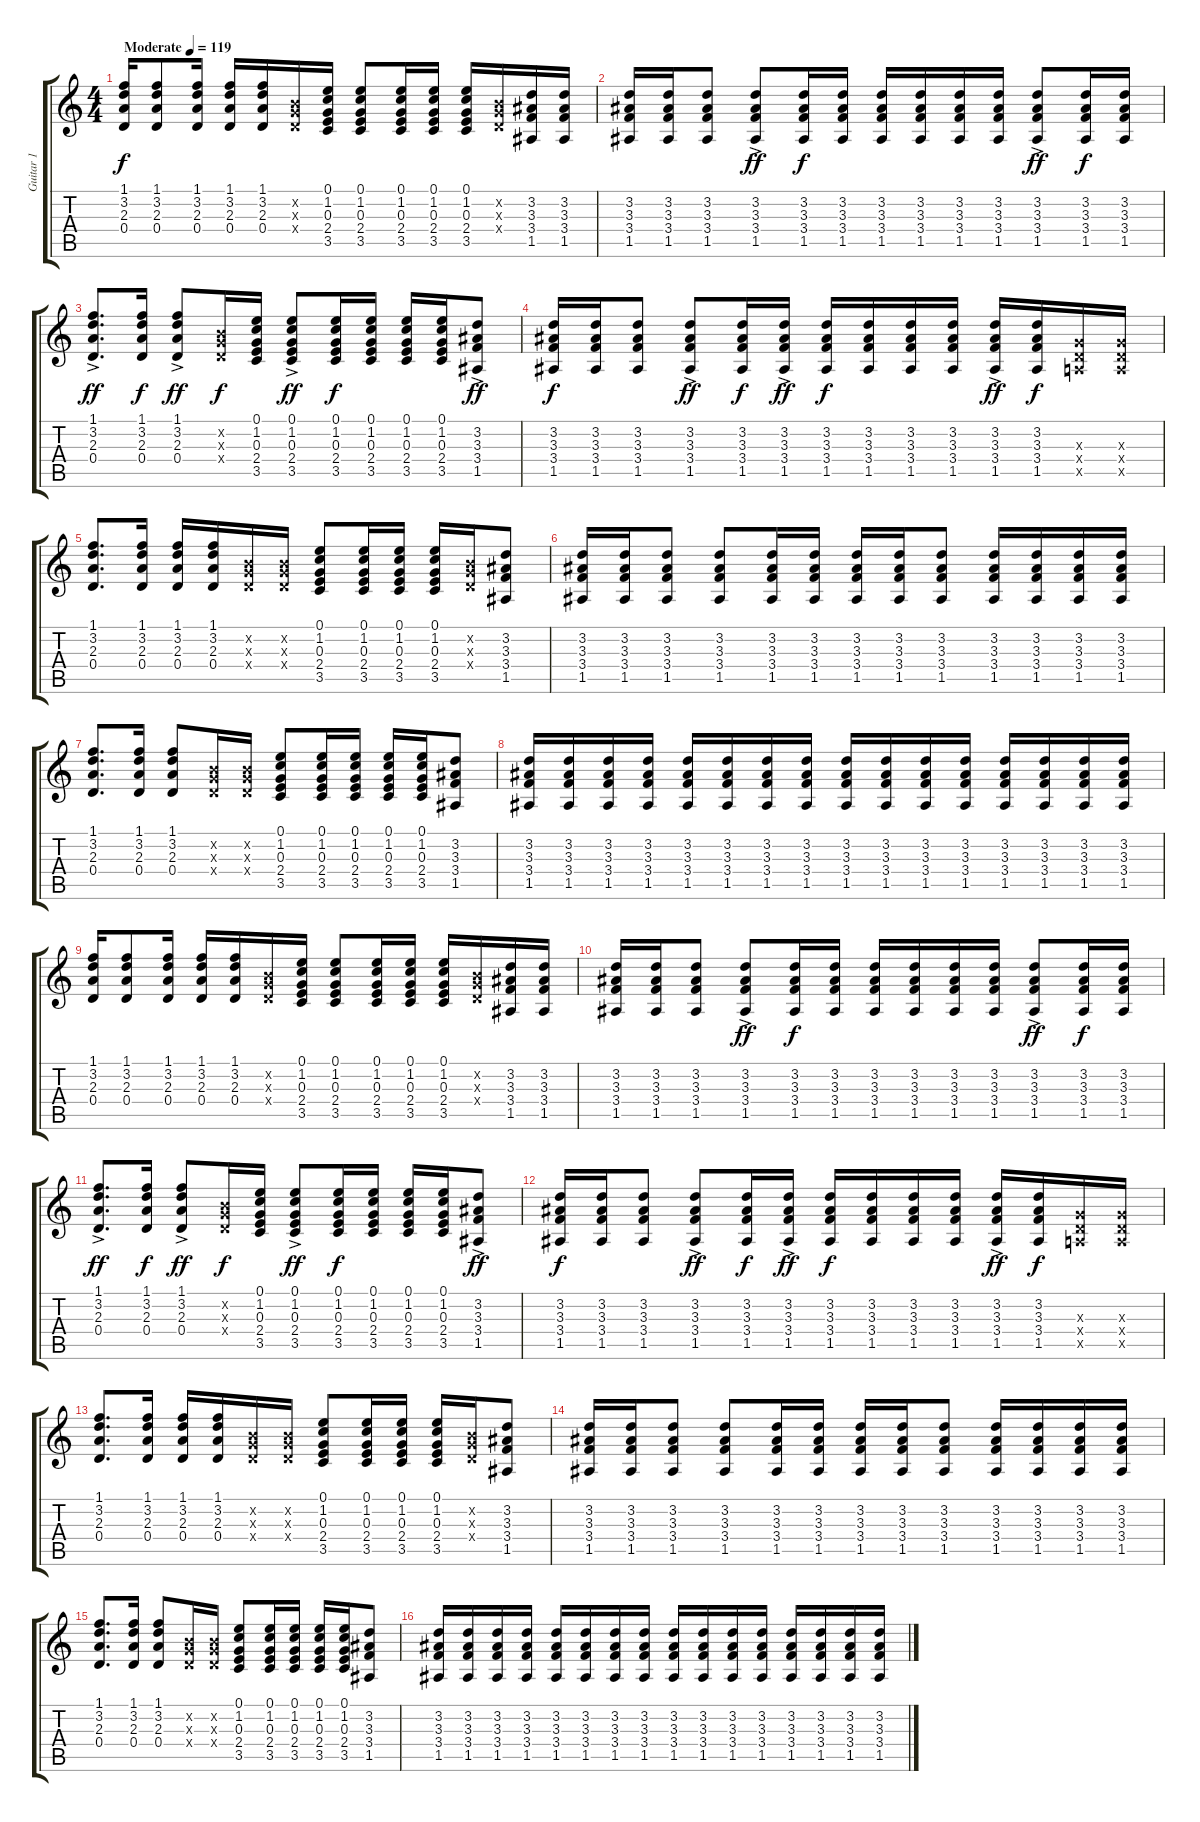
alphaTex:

\track ("Guitar 1" "Guitar 1") {instrument acousticguitarsteel}
\staff {score tabs}
\tuning (E4 B3 G3 D3 A2 E2) {hide}
\ts (4 4)
\tempo (119 "Moderate")
\clef g2
\ks c
(1.1 3.2 2.3 0.4).16{dy f instrument acousticguitarsteel} (1.1 3.2 2.3 0.4).8 (1.1 3.2 2.3 0.4).16 (1.1 3.2 2.3 0.4).16 (1.1 3.2 2.3 0.4).16 (0.2{x} 0.3{x} 0.4{x}).16 (0.1 1.2 0.3 2.4 3.5).16 (0.1 1.2 0.3 2.4 3.5).8 (0.1 1.2 0.3 2.4 3.5).16 (0.1 1.2 0.3 2.4 3.5).16 (0.1 1.2 0.3 2.4 3.5).16 (0.2{x} 0.3{x} 0.4{x}).16 (3.2 3.3 3.4 1.5).16 (3.2 3.3 3.4 1.5).16 |
(3.2 3.3 3.4 1.5).16 (3.2 3.3 3.4 1.5).16 (3.2 3.3 3.4 1.5).8 (3.2{ac} 3.3 3.4 1.5).8{dy ff} (3.2 3.3 3.4 1.5).16{dy f} (3.2 3.3 3.4 1.5).16 (3.2 3.3 3.4 1.5).16 (3.2 3.3 3.4 1.5).16 (3.2 3.3 3.4 1.5).16 (3.2 3.3 3.4 1.5).16 (3.2{ac} 3.3 3.4 1.5).8{dy ff} (3.2 3.3 3.4 1.5).16{dy f} (3.2 3.3 3.4 1.5).16 |
(1.1 3.2 2.3 0.4{ac}).8{d dy ff} (1.1 3.2 2.3 0.4).16{dy f} (1.1{ac} 3.2 2.3 0.4).8{dy ff} (0.2{x} 0.3{x} 0.4{x}).16{dy f} (0.1 1.2 0.3 2.4 3.5).16 (0.1 1.2 0.3 2.4 3.5{ac}).8{dy ff} (0.1 1.2 0.3 2.4 3.5).16{dy f} (0.1 1.2 0.3 2.4 3.5).16 (0.1 1.2 0.3 2.4 3.5).16 (0.1 1.2 0.3 2.4 3.5).16 (3.2 3.3 3.4 1.5{ac}).8{dy ff} |
(3.2 3.3 3.4 1.5).16{dy f} (3.2 3.3 3.4 1.5).16 (3.2 3.3 3.4 1.5).8 (3.2{ac} 3.3 3.4 1.5).8{dy ff} (3.2 3.3 3.4 1.5).16{dy f} (3.2{ac} 3.3 3.4 1.5).16{dy ff} (3.2 3.3 3.4 1.5).16{dy f} (3.2 3.3 3.4 1.5).16 (3.2 3.3 3.4 1.5).16 (3.2 3.3 3.4 1.5).16 (3.2{ac} 3.3 3.4 1.5).16{dy ff} (3.2 3.3 3.4 1.5).16{dy f} (0.3{x} 0.4{x} 0.5{x}).16 (0.3{x} 0.4{x} 0.5{x}).16 |
(1.1 3.2 2.3 0.4).8{d} (1.1 3.2 2.3 0.4).16 (1.1 3.2 2.3 0.4).16 (1.1 3.2 2.3 0.4).16 (0.2{x} 0.3{x} 0.4{x}).16 (0.2{x} 0.3{x} 0.4{x}).16 (0.1 1.2 0.3 2.4 3.5).8 (0.1 1.2 0.3 2.4 3.5).16 (0.1 1.2 0.3 2.4 3.5).16 (0.1 1.2 0.3 2.4 3.5).16 (0.2{x} 0.3{x} 0.4{x}).16 (3.2 3.3 3.4 1.5).8 |
(3.2 3.3 3.4 1.5).16 (3.2 3.3 3.4 1.5).16 (3.2 3.3 3.4 1.5).8 (3.2 3.3 3.4 1.5).8 (3.2 3.3 3.4 1.5).16 (3.2 3.3 3.4 1.5).16 (3.2 3.3 3.4 1.5).16 (3.2 3.3 3.4 1.5).16 (3.2 3.3 3.4 1.5).8 (3.2 3.3 3.4 1.5).16 (3.2 3.3 3.4 1.5).16 (3.2 3.3 3.4 1.5).16 (3.2 3.3 3.4 1.5).16 |
(1.1 3.2 2.3 0.4).8{d} (1.1 3.2 2.3 0.4).16 (1.1 3.2 2.3 0.4).8 (0.2{x} 0.3{x} 0.4{x}).16 (0.2{x} 0.3{x} 0.4{x}).16 (0.1 1.2 0.3 2.4 3.5).8 (0.1 1.2 0.3 2.4 3.5).16 (0.1 1.2 0.3 2.4 3.5).16 (0.1 1.2 0.3 2.4 3.5).16 (0.1 1.2 0.3 2.4 3.5).16 (3.2 3.3 3.4 1.5).8 |
(3.2 3.3 3.4 1.5).16 (3.2 3.3 3.4 1.5).16 (3.2 3.3 3.4 1.5).16 (3.2 3.3 3.4 1.5).16 (3.2 3.3 3.4 1.5).16 (3.2 3.3 3.4 1.5).16 (3.2 3.3 3.4 1.5).16 (3.2 3.3 3.4 1.5).16 (3.2 3.3 3.4 1.5).16 (3.2 3.3 3.4 1.5).16 (3.2 3.3 3.4 1.5).16 (3.2 3.3 3.4 1.5).16 (3.2 3.3 3.4 1.5).16 (3.2 3.3 3.4 1.5).16 (3.2 3.3 3.4 1.5).16 (3.2 3.3 3.4 1.5).16 |
(1.1 3.2 2.3 0.4).16 (1.1 3.2 2.3 0.4).8 (1.1 3.2 2.3 0.4).16 (1.1 3.2 2.3 0.4).16 (1.1 3.2 2.3 0.4).16 (0.2{x} 0.3{x} 0.4{x}).16 (0.1 1.2 0.3 2.4 3.5).16 (0.1 1.2 0.3 2.4 3.5).8 (0.1 1.2 0.3 2.4 3.5).16 (0.1 1.2 0.3 2.4 3.5).16 (0.1 1.2 0.3 2.4 3.5).16 (0.2{x} 0.3{x} 0.4{x}).16 (3.2 3.3 3.4 1.5).16 (3.2 3.3 3.4 1.5).16 |
(3.2 3.3 3.4 1.5).16 (3.2 3.3 3.4 1.5).16 (3.2 3.3 3.4 1.5).8 (3.2{ac} 3.3 3.4 1.5).8{dy ff} (3.2 3.3 3.4 1.5).16{dy f} (3.2 3.3 3.4 1.5).16 (3.2 3.3 3.4 1.5).16 (3.2 3.3 3.4 1.5).16 (3.2 3.3 3.4 1.5).16 (3.2 3.3 3.4 1.5).16 (3.2{ac} 3.3 3.4 1.5).8{dy ff} (3.2 3.3 3.4 1.5).16{dy f} (3.2 3.3 3.4 1.5).16 |
(1.1 3.2 2.3 0.4{ac}).8{d dy ff} (1.1 3.2 2.3 0.4).16{dy f} (1.1{ac} 3.2 2.3 0.4).8{dy ff} (0.2{x} 0.3{x} 0.4{x}).16{dy f} (0.1 1.2 0.3 2.4 3.5).16 (0.1 1.2 0.3 2.4 3.5{ac}).8{dy ff} (0.1 1.2 0.3 2.4 3.5).16{dy f} (0.1 1.2 0.3 2.4 3.5).16 (0.1 1.2 0.3 2.4 3.5).16 (0.1 1.2 0.3 2.4 3.5).16 (3.2 3.3 3.4 1.5{ac}).8{dy ff} |
(3.2 3.3 3.4 1.5).16{dy f} (3.2 3.3 3.4 1.5).16 (3.2 3.3 3.4 1.5).8 (3.2{ac} 3.3 3.4 1.5).8{dy ff} (3.2 3.3 3.4 1.5).16{dy f} (3.2{ac} 3.3 3.4 1.5).16{dy ff} (3.2 3.3 3.4 1.5).16{dy f} (3.2 3.3 3.4 1.5).16 (3.2 3.3 3.4 1.5).16 (3.2 3.3 3.4 1.5).16 (3.2{ac} 3.3 3.4 1.5).16{dy ff} (3.2 3.3 3.4 1.5).16{dy f} (0.3{x} 0.4{x} 0.5{x}).16 (0.3{x} 0.4{x} 0.5{x}).16 |
(1.1 3.2 2.3 0.4).8{d} (1.1 3.2 2.3 0.4).16 (1.1 3.2 2.3 0.4).16 (1.1 3.2 2.3 0.4).16 (0.2{x} 0.3{x} 0.4{x}).16 (0.2{x} 0.3{x} 0.4{x}).16 (0.1 1.2 0.3 2.4 3.5).8 (0.1 1.2 0.3 2.4 3.5).16 (0.1 1.2 0.3 2.4 3.5).16 (0.1 1.2 0.3 2.4 3.5).16 (0.2{x} 0.3{x} 0.4{x}).16 (3.2 3.3 3.4 1.5).8 |
(3.2 3.3 3.4 1.5).16 (3.2 3.3 3.4 1.5).16 (3.2 3.3 3.4 1.5).8 (3.2 3.3 3.4 1.5).8 (3.2 3.3 3.4 1.5).16 (3.2 3.3 3.4 1.5).16 (3.2 3.3 3.4 1.5).16 (3.2 3.3 3.4 1.5).16 (3.2 3.3 3.4 1.5).8 (3.2 3.3 3.4 1.5).16 (3.2 3.3 3.4 1.5).16 (3.2 3.3 3.4 1.5).16 (3.2 3.3 3.4 1.5).16 |
(1.1 3.2 2.3 0.4).8{d} (1.1 3.2 2.3 0.4).16 (1.1 3.2 2.3 0.4).8 (0.2{x} 0.3{x} 0.4{x}).16 (0.2{x} 0.3{x} 0.4{x}).16 (0.1 1.2 0.3 2.4 3.5).8 (0.1 1.2 0.3 2.4 3.5).16 (0.1 1.2 0.3 2.4 3.5).16 (0.1 1.2 0.3 2.4 3.5).16 (0.1 1.2 0.3 2.4 3.5).16 (3.2 3.3 3.4 1.5).8 |
(3.2 3.3 3.4 1.5).16 (3.2 3.3 3.4 1.5).16 (3.2 3.3 3.4 1.5).16 (3.2 3.3 3.4 1.5).16 (3.2 3.3 3.4 1.5).16 (3.2 3.3 3.4 1.5).16 (3.2 3.3 3.4 1.5).16 (3.2 3.3 3.4 1.5).16 (3.2 3.3 3.4 1.5).16 (3.2 3.3 3.4 1.5).16 (3.2 3.3 3.4 1.5).16 (3.2 3.3 3.4 1.5).16 (3.2 3.3 3.4 1.5).16 (3.2 3.3 3.4 1.5).16 (3.2 3.3 3.4 1.5).16 (3.2 3.3 3.4 1.5).16
